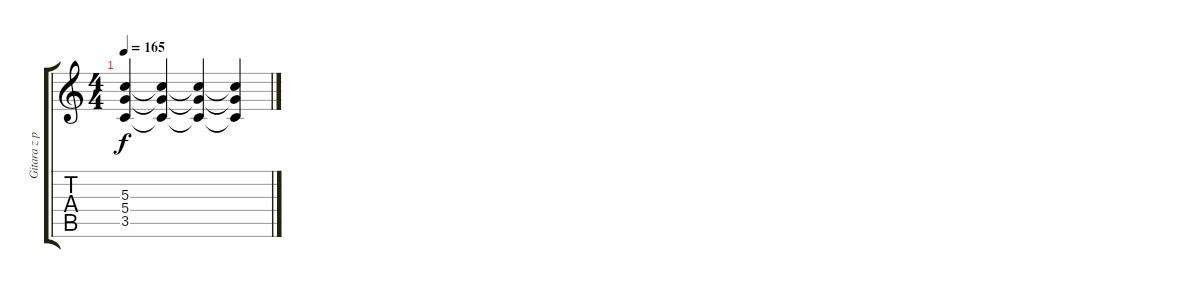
\track ("Gitara z przesterem" "Gitara z p") {instrument distortionguitar}
\staff {score tabs}
\tuning (E4 B3 G3 D3 A2 E2) {hide}
\ts (4 4)
\tempo 165
\clef g2
\ks c
(5.3{t} 5.4{t} 3.5{t}).4{dy f} (5.3{t} 5.4{t} 3.5{t}).4 (5.3{t} 5.4{t} 3.5{t}).4 (5.3{t} 5.4{t} 3.5{t}).4
